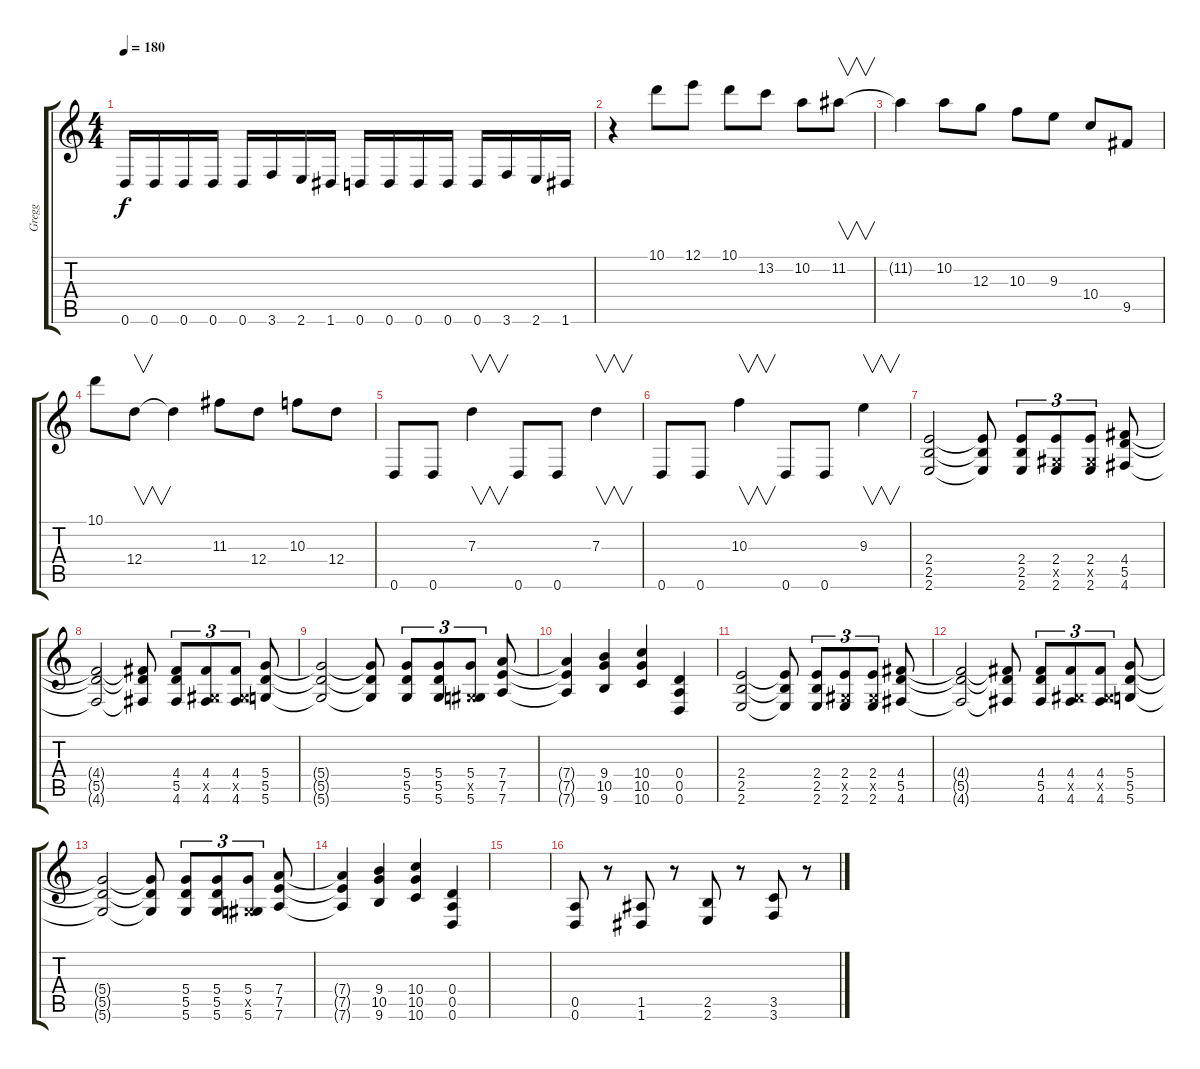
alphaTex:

\track ("Gregg" "Gregg") {instrument distortionguitar}
\staff {score tabs}
\tuning (E4 B3 G3 D3 A2 D2) {hide}
\ts (4 4)
\tempo 180
\clef g2
\ks c
0.6.16{dy f} 0.6.16 0.6.16 0.6.16 0.6.16 3.6.16 2.6.16 1.6.16 0.6.16 0.6.16 0.6.16 0.6.16 0.6.16 3.6.16 2.6.16 1.6.16 |
r.4 10.1.8 12.1.8 10.1.8 13.2.8 10.2.8 11.2.8{v} |
11.2{t}.4 10.2.8 12.3.8 10.3.8 9.3.8 10.4.8 9.5.8 |
10.1.8 12.4.8{v} 12.4{t}.4 11.3.8 12.4.8 10.3.8 12.4.8 |
0.6.8 0.6.8 7.3.4{v} 0.6.8 0.6.8 7.3.4{v} |
0.6.8 0.6.8 10.3.4{v} 0.6.8 0.6.8 9.3.4{v} |
(2.4 2.5 2.6).2 (2.4{t} 2.5{t} 2.6{t}).8 (2.4 2.5 2.6).8{tu (3 2)} (2.4 -1.5{x} 2.6).8{tu (3 2)} (2.4 -1.5{x} 2.6).8{tu (3 2)} (4.4 5.5 4.6).8 |
(4.4{t} 5.5{t} 4.6{t}).2 (4.4{t} 5.5{t} 4.6{t}).8 (4.4 5.5 4.6).8{tu (3 2)} (4.4 -1.5{x} 4.6).8{tu (3 2)} (4.4 -1.5{x} 4.6).8{tu (3 2)} (5.4 5.5 5.6).8 |
(5.4{t} 5.5{t} 5.6{t}).2 (5.4{t} 5.5{t} 5.6{t}).8 (5.4 5.5 5.6).8{tu (3 2)} (5.4 5.5 5.6).8{tu (3 2)} (5.4 -1.5{x} 5.6).8{tu (3 2)} (7.4 7.5 7.6).8 |
(7.4{t} 7.5{t} 7.6{t}).4 (9.4 10.5 9.6).4 (10.4 10.5 10.6).4 (0.4 0.5 0.6).4 |
(2.4 2.5 2.6).2 (2.4{t} 2.5{t} 2.6{t}).8 (2.4 2.5 2.6).8{tu (3 2)} (2.4 -1.5{x} 2.6).8{tu (3 2)} (2.4 -1.5{x} 2.6).8{tu (3 2)} (4.4 5.5 4.6).8 |
(4.4{t} 5.5{t} 4.6{t}).2 (4.4{t} 5.5{t} 4.6{t}).8 (4.4 5.5 4.6).8{tu (3 2)} (4.4 -1.5{x} 4.6).8{tu (3 2)} (4.4 -1.5{x} 4.6).8{tu (3 2)} (5.4 5.5 5.6).8 |
(5.4{t} 5.5{t} 5.6{t}).2 (5.4{t} 5.5{t} 5.6{t}).8 (5.4 5.5 5.6).8{tu (3 2)} (5.4 5.5 5.6).8{tu (3 2)} (5.4 -1.5{x} 5.6).8{tu (3 2)} (7.4 7.5 7.6).8 |
(7.4{t} 7.5{t} 7.6{t}).4 (9.4 10.5 9.6).4 (10.4 10.5 10.6).4 (0.4 0.5 0.6).4 |
|
(0.5 0.6).8 r.8 (1.5 1.6).8 r.8 (2.5 2.6).8 r.8 (3.5 3.6).8 r.8
